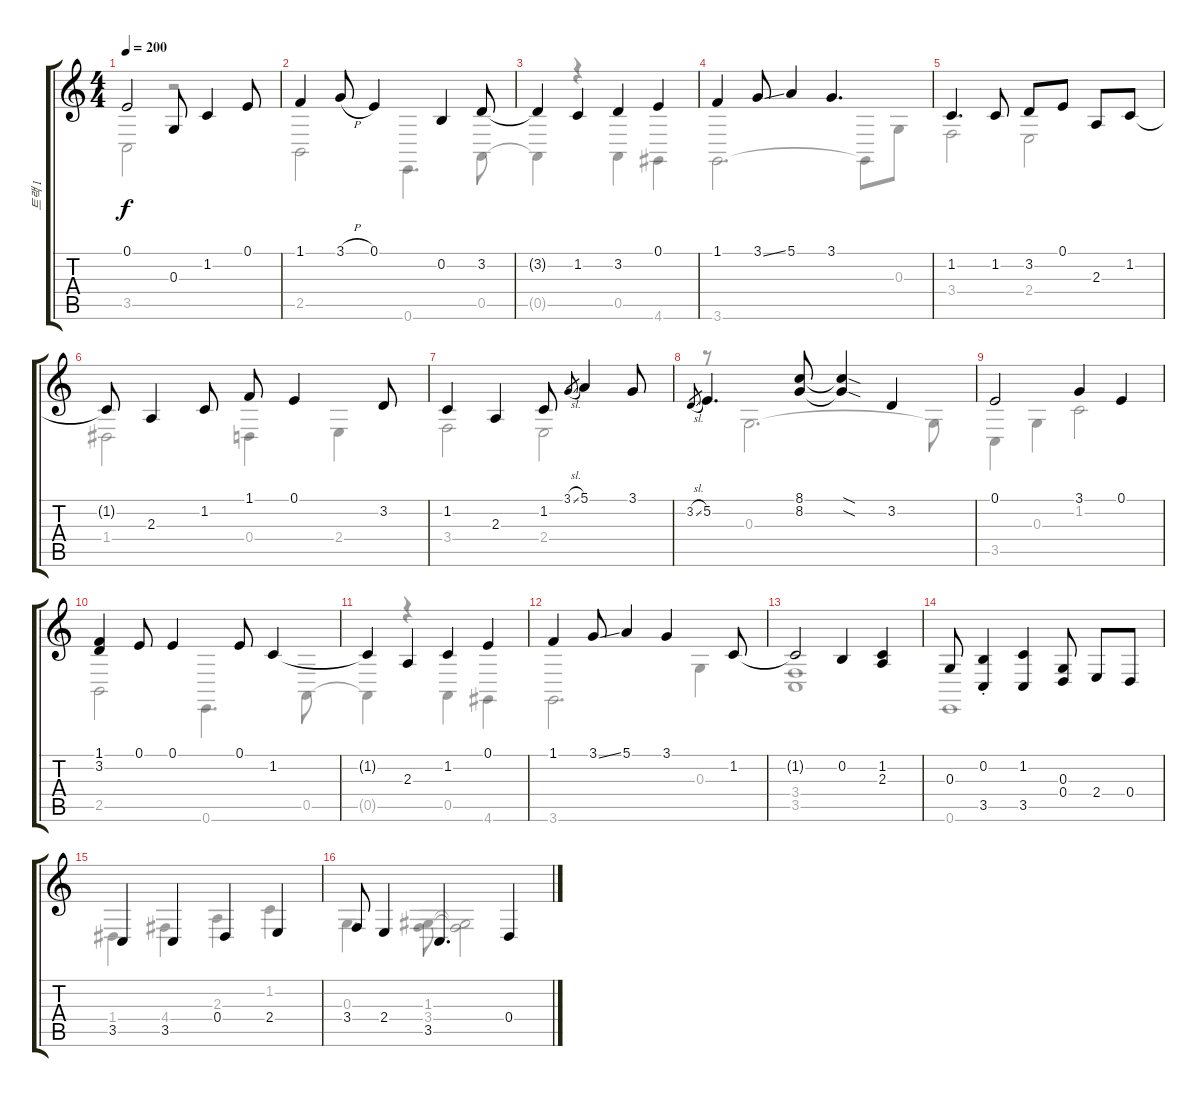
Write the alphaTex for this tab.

\track ("트랙 1" "트랙 1") {instrument orchestralharp}
\staff {score tabs}
\tuning (E4 B3 G3 D3 A2 E2) {hide}
\voice
\ts (4 4)
\tempo 200
\clef g2
\ks c
0.1.2{dy f} 0.3.8 1.2.4 0.1.8 |
1.1.4 3.1{h}.8 0.1.4 0.2.4 3.2.8 |
3.2{t}.4 1.2.4 3.2.4 0.1.4 |
1.1.4 3.1{ss}.8 5.1.4 3.1.4{d} |
1.2.4{d} 1.2.8 3.2.8 0.1.8 2.3.8 1.2.8 |
1.2{t}.8 2.3.4 1.2.8 1.1.8 0.1.4 3.2.8 |
1.2.4 2.3.4 1.2.8 3.1{sl}.8{gr} 5.1.4 3.1.8 |
3.2{sl}.8{gr} 5.2.4{d} (8.1 8.2).8 (8.1{sod t} 8.2{sod t}).4 3.2.4 |
0.1.2 3.1.4 0.1.4 |
(1.1 3.2).4 0.1.8 0.1.4 0.1.8 1.2.4 |
1.2{t}.4 2.3.4 1.2.4 0.1.4 |
1.1.4 3.1{ss}.8 5.1.4 3.1.4 1.2.8 |
1.2{t}.2 0.2.4 (1.2 2.3).4 |
0.3.8 (0.2 3.5{st}).4 (1.2 3.5).4 (0.3 0.4).8 2.4.8 0.4.8 |
3.5.4 3.5.4 0.4.4 2.4.4 |
3.4.8 2.4.4 3.5.4{d} 0.4.4
\voice
\clef g2
\ottava regular
\simile none
\ks c
3.5.2{dy f} r.2 |
2.5.2 0.6.4{d} 0.5.8 |
0.5{t}.4 r.4 0.5.4 4.6.4 |
3.6.2{d} 3.6{t}.8 0.3.8 |
3.4.2 2.4.2 |
1.4.2 0.4.4 2.4.4 |
3.4.2 2.4.2 |
r.8 0.3.2{d} 0.3{t}.8 |
3.5.4 0.3.4 1.2.2 |
2.5.2 0.6.4{d} 0.5.8 |
0.5{t}.4 r.4 0.5.4 4.6.4 |
3.6.2{d} 0.3.4 |
(3.4 3.5).1 |
0.6.1 |
1.4.4 4.4.4 2.3.4 1.2.4 |
0.3.4{d} (1.3 3.4).8 (1.3{t} 3.4{t}).2
